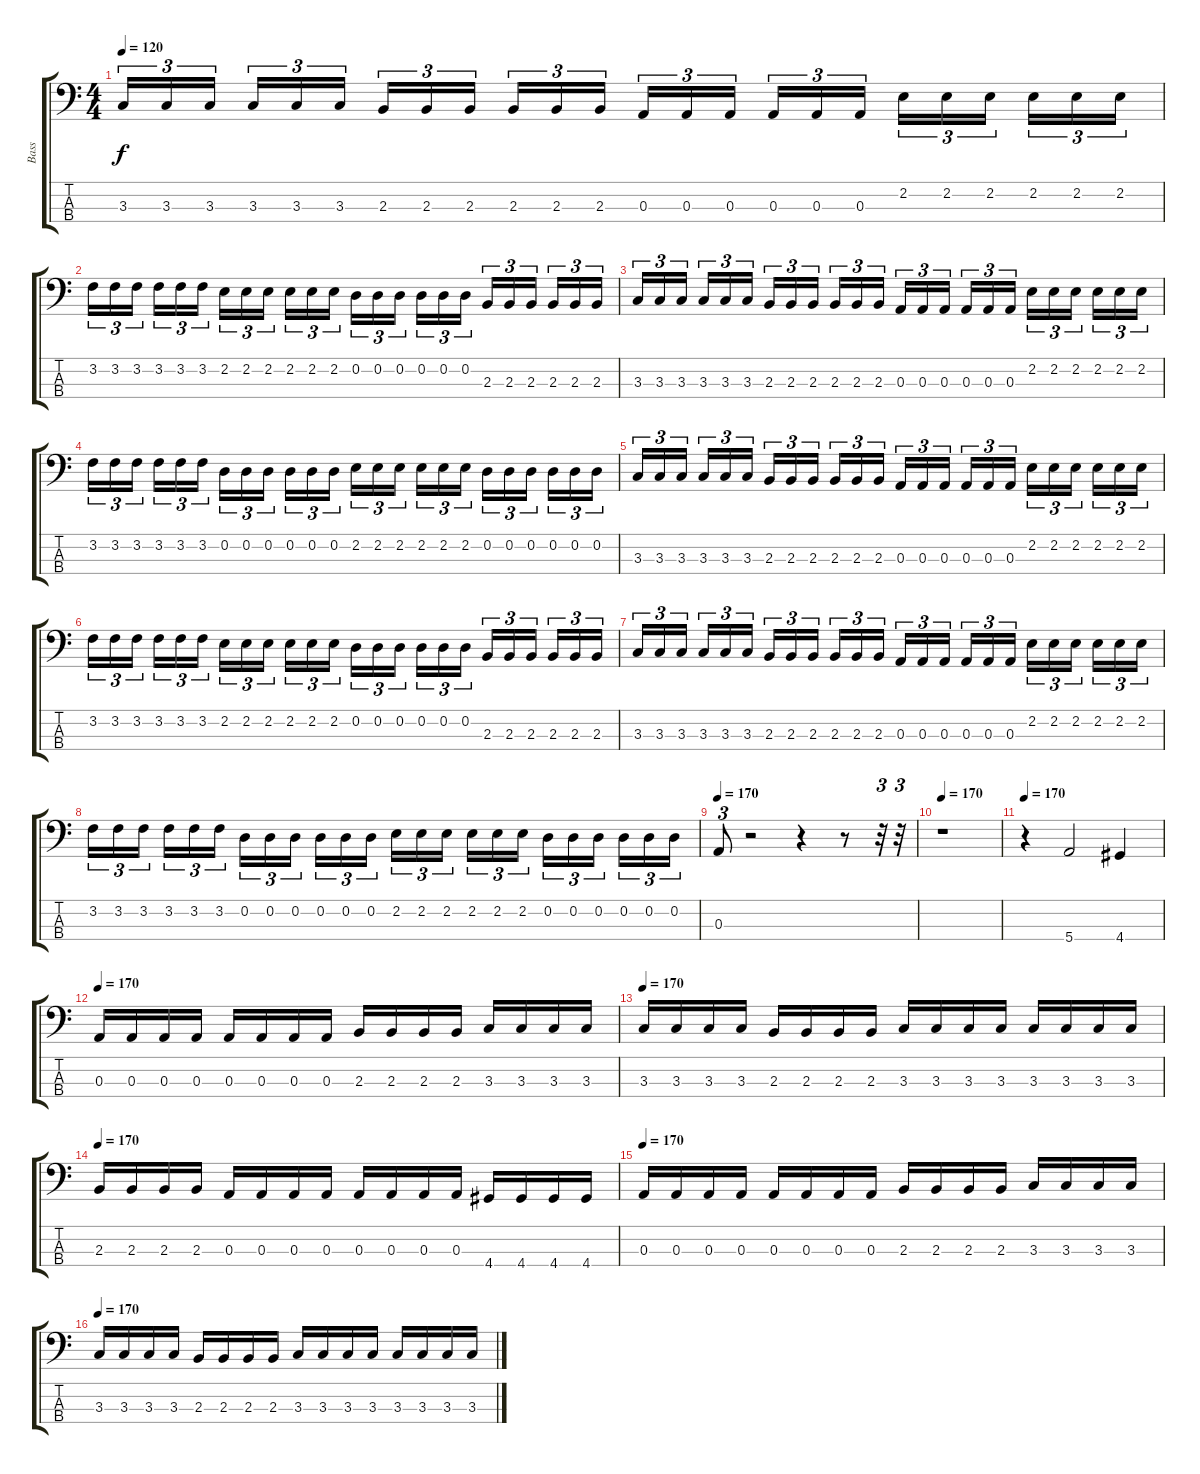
\track ("Bass" "Bass") {instrument electricbasspick}
\staff {score tabs}
\tuning (G2 D2 A1 E1) {hide}
\ts (4 4)
\tempo 120
\clef f4
\ks c
3.3.16{tu (3 2) dy f} 3.3.16{tu (3 2)} 3.3.16{tu (3 2)} 3.3.16{tu (3 2)} 3.3.16{tu (3 2)} 3.3.16{tu (3 2)} 2.3.16{tu (3 2)} 2.3.16{tu (3 2)} 2.3.16{tu (3 2)} 2.3.16{tu (3 2)} 2.3.16{tu (3 2)} 2.3.16{tu (3 2)} 0.3.16{tu (3 2)} 0.3.16{tu (3 2)} 0.3.16{tu (3 2)} 0.3.16{tu (3 2)} 0.3.16{tu (3 2)} 0.3.16{tu (3 2)} 2.2.16{tu (3 2)} 2.2.16{tu (3 2)} 2.2.16{tu (3 2)} 2.2.16{tu (3 2)} 2.2.16{tu (3 2)} 2.2.16{tu (3 2)} |
3.2.16{tu (3 2)} 3.2.16{tu (3 2)} 3.2.16{tu (3 2)} 3.2.16{tu (3 2)} 3.2.16{tu (3 2)} 3.2.16{tu (3 2)} 2.2.16{tu (3 2)} 2.2.16{tu (3 2)} 2.2.16{tu (3 2)} 2.2.16{tu (3 2)} 2.2.16{tu (3 2)} 2.2.16{tu (3 2)} 0.2.16{tu (3 2)} 0.2.16{tu (3 2)} 0.2.16{tu (3 2)} 0.2.16{tu (3 2)} 0.2.16{tu (3 2)} 0.2.16{tu (3 2)} 2.3.16{tu (3 2)} 2.3.16{tu (3 2)} 2.3.16{tu (3 2)} 2.3.16{tu (3 2)} 2.3.16{tu (3 2)} 2.3.16{tu (3 2)} |
3.3.16{tu (3 2)} 3.3.16{tu (3 2)} 3.3.16{tu (3 2)} 3.3.16{tu (3 2)} 3.3.16{tu (3 2)} 3.3.16{tu (3 2)} 2.3.16{tu (3 2)} 2.3.16{tu (3 2)} 2.3.16{tu (3 2)} 2.3.16{tu (3 2)} 2.3.16{tu (3 2)} 2.3.16{tu (3 2)} 0.3.16{tu (3 2)} 0.3.16{tu (3 2)} 0.3.16{tu (3 2)} 0.3.16{tu (3 2)} 0.3.16{tu (3 2)} 0.3.16{tu (3 2)} 2.2.16{tu (3 2)} 2.2.16{tu (3 2)} 2.2.16{tu (3 2)} 2.2.16{tu (3 2)} 2.2.16{tu (3 2)} 2.2.16{tu (3 2)} |
3.2.16{tu (3 2)} 3.2.16{tu (3 2)} 3.2.16{tu (3 2)} 3.2.16{tu (3 2)} 3.2.16{tu (3 2)} 3.2.16{tu (3 2)} 0.2.16{tu (3 2)} 0.2.16{tu (3 2)} 0.2.16{tu (3 2)} 0.2.16{tu (3 2)} 0.2.16{tu (3 2)} 0.2.16{tu (3 2)} 2.2.16{tu (3 2)} 2.2.16{tu (3 2)} 2.2.16{tu (3 2)} 2.2.16{tu (3 2)} 2.2.16{tu (3 2)} 2.2.16{tu (3 2)} 0.2.16{tu (3 2)} 0.2.16{tu (3 2)} 0.2.16{tu (3 2)} 0.2.16{tu (3 2)} 0.2.16{tu (3 2)} 0.2.16{tu (3 2)} |
3.3.16{tu (3 2)} 3.3.16{tu (3 2)} 3.3.16{tu (3 2)} 3.3.16{tu (3 2)} 3.3.16{tu (3 2)} 3.3.16{tu (3 2)} 2.3.16{tu (3 2)} 2.3.16{tu (3 2)} 2.3.16{tu (3 2)} 2.3.16{tu (3 2)} 2.3.16{tu (3 2)} 2.3.16{tu (3 2)} 0.3.16{tu (3 2)} 0.3.16{tu (3 2)} 0.3.16{tu (3 2)} 0.3.16{tu (3 2)} 0.3.16{tu (3 2)} 0.3.16{tu (3 2)} 2.2.16{tu (3 2)} 2.2.16{tu (3 2)} 2.2.16{tu (3 2)} 2.2.16{tu (3 2)} 2.2.16{tu (3 2)} 2.2.16{tu (3 2)} |
3.2.16{tu (3 2)} 3.2.16{tu (3 2)} 3.2.16{tu (3 2)} 3.2.16{tu (3 2)} 3.2.16{tu (3 2)} 3.2.16{tu (3 2)} 2.2.16{tu (3 2)} 2.2.16{tu (3 2)} 2.2.16{tu (3 2)} 2.2.16{tu (3 2)} 2.2.16{tu (3 2)} 2.2.16{tu (3 2)} 0.2.16{tu (3 2)} 0.2.16{tu (3 2)} 0.2.16{tu (3 2)} 0.2.16{tu (3 2)} 0.2.16{tu (3 2)} 0.2.16{tu (3 2)} 2.3.16{tu (3 2)} 2.3.16{tu (3 2)} 2.3.16{tu (3 2)} 2.3.16{tu (3 2)} 2.3.16{tu (3 2)} 2.3.16{tu (3 2)} |
3.3.16{tu (3 2)} 3.3.16{tu (3 2)} 3.3.16{tu (3 2)} 3.3.16{tu (3 2)} 3.3.16{tu (3 2)} 3.3.16{tu (3 2)} 2.3.16{tu (3 2)} 2.3.16{tu (3 2)} 2.3.16{tu (3 2)} 2.3.16{tu (3 2)} 2.3.16{tu (3 2)} 2.3.16{tu (3 2)} 0.3.16{tu (3 2)} 0.3.16{tu (3 2)} 0.3.16{tu (3 2)} 0.3.16{tu (3 2)} 0.3.16{tu (3 2)} 0.3.16{tu (3 2)} 2.2.16{tu (3 2)} 2.2.16{tu (3 2)} 2.2.16{tu (3 2)} 2.2.16{tu (3 2)} 2.2.16{tu (3 2)} 2.2.16{tu (3 2)} |
3.2.16{tu (3 2)} 3.2.16{tu (3 2)} 3.2.16{tu (3 2)} 3.2.16{tu (3 2)} 3.2.16{tu (3 2)} 3.2.16{tu (3 2)} 0.2.16{tu (3 2)} 0.2.16{tu (3 2)} 0.2.16{tu (3 2)} 0.2.16{tu (3 2)} 0.2.16{tu (3 2)} 0.2.16{tu (3 2)} 2.2.16{tu (3 2)} 2.2.16{tu (3 2)} 2.2.16{tu (3 2)} 2.2.16{tu (3 2)} 2.2.16{tu (3 2)} 2.2.16{tu (3 2)} 0.2.16{tu (3 2)} 0.2.16{tu (3 2)} 0.2.16{tu (3 2)} 0.2.16{tu (3 2)} 0.2.16{tu (3 2)} 0.2.16{tu (3 2)} |
\tempo 170
0.3.8{tu (3 2)} r.2 r.4 r.8 r.32{tu (3 2)} r.32{tu (3 2)} |
\tempo 170
r.1 |
\tempo 170
r.4 5.4.2 4.4.4 |
\tempo 170
0.3.16 0.3.16 0.3.16 0.3.16 0.3.16 0.3.16 0.3.16 0.3.16 2.3.16 2.3.16 2.3.16 2.3.16 3.3.16 3.3.16 3.3.16 3.3.16 |
\tempo 170
3.3.16 3.3.16 3.3.16 3.3.16 2.3.16 2.3.16 2.3.16 2.3.16 3.3.16 3.3.16 3.3.16 3.3.16 3.3.16 3.3.16 3.3.16 3.3.16 |
\tempo 170
2.3.16 2.3.16 2.3.16 2.3.16 0.3.16 0.3.16 0.3.16 0.3.16 0.3.16 0.3.16 0.3.16 0.3.16 4.4.16 4.4.16 4.4.16 4.4.16 |
\tempo 170
0.3.16 0.3.16 0.3.16 0.3.16 0.3.16 0.3.16 0.3.16 0.3.16 2.3.16 2.3.16 2.3.16 2.3.16 3.3.16 3.3.16 3.3.16 3.3.16 |
\tempo 170
3.3.16 3.3.16 3.3.16 3.3.16 2.3.16 2.3.16 2.3.16 2.3.16 3.3.16 3.3.16 3.3.16 3.3.16 3.3.16 3.3.16 3.3.16 3.3.16
